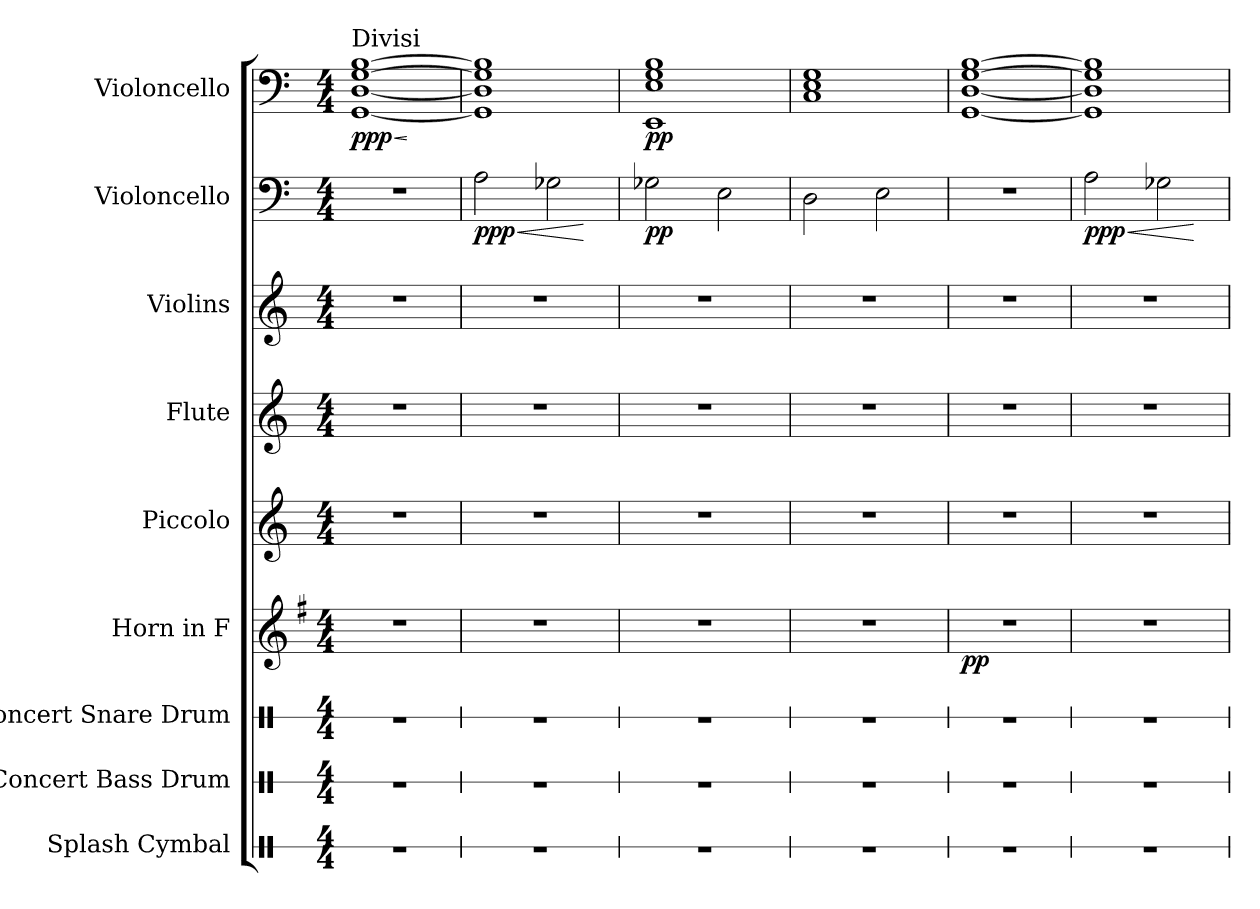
**kern	**kern	**kern	**kern	**dynam	**kern	**kern	**kern	**kern	**dynam	**kern	**dynam
*part9	*part8	*part7	*part6	*part6	*part5	*part4	*part3	*part2	*part2	*part1	*part1
*staff9	*staff8	*staff7	*staff6	*staff6	*staff5	*staff4	*staff3	*staff2	*staff2	*staff1	*staff1
*I"Splash Cymbal	*I"Concert Bass Drum	*I"Concert Snare Drum	*I"Horn in F	*	*I"Piccolo	*I"Flute	*I"Violins	*I"Violoncello	*	*I"Violoncello	*
*I'Sp. Cym.	*I'Con. BD	*I'Con. Sn.	*	*	*I'Picc.	*I'Fl.	*I'Vlns.	*I'Vc.	*	*I'Vc.	*
*stria1	*stria1	*stria1	*	*	*	*	*	*	*	*	*
*clefX	*clefX	*clefX	*clefG2	*	*clefG2	*clefG2	*clefG2	*clefF4	*	*clefF4	*
*	*	*	*ITrd4c7	*	*ITrd-7c-12	*	*	*	*	*	*
*k[]	*k[]	*k[]	*k[]	*	*k[]	*k[]	*k[]	*k[]	*	*k[]	*
*M4/4	*M4/4	*M4/4	*M4/4	*	*M4/4	*M4/4	*M4/4	*M4/4	*	*M4/4	*
*MM100	*MM100	*MM100	*MM100	*	*MM100	*MM100	*MM100	*MM100	*	*MM100	*
=1	=1	=1	=1	=1	=1	=1	=1	=1	=1	=1	=1
!	!	!	!	!	!	!	!	!	!	!LO:TX:a:t=Divisi	!
!	!	!	!	!	!	!	!	!	!	!	!LO:HP:b
!	!	!	!	!	!	!	!	!	!	!	!LO:DY:n=1:b
1r	1r	1r	1r	.	1r	1r	1r	1r	.	[1GG [1D [1G [1B	< ppp
.	.	.	.	.	.	.	.	.	.	.	[
=2	=2	=2	=2	=2	=2	=2	=2	=2	=2	=2	=2
!	!	!	!	!	!	!	!	!	!LO:HP:b	!	!
!	!	!	!	!	!	!	!	!	!LO:DY:n=1:b	!	!
1r	1r	1r	1r	.	1r	1r	1r	2A\	< ppp	1GG] 1D] 1G] 1B]	.
.	.	.	.	.	.	.	.	2G-X\	.	.	.
.	.	.	.	.	.	.	.	.	[	.	.
=3	=3	=3	=3	=3	=3	=3	=3	=3	=3	=3	=3
!	!	!	!	!	!	!	!	!	!LO:DY:b	!	!LO:DY:b
1r	1r	1r	1r	.	1r	1r	1r	2G-X\	pp	1EE 1E 1G 1B	pp
.	.	.	.	.	.	.	.	2E\	.	.	.
=4	=4	=4	=4	=4	=4	=4	=4	=4	=4	=4	=4
1r	1r	1r	1r	.	1r	1r	1r	2D\	.	1C 1E 1G	.
.	.	.	.	.	.	.	.	2E\	.	.	.
=5	=5	=5	=5	=5	=5	=5	=5	=5	=5	=5	=5
!	!	!	!	!LO:DY:b	!	!	!	!	!	!	!
1r	1r	1r	1r	pp	1r	1r	1r	1r	.	[1GG [1D [1G [1B	.
=6	=6	=6	=6	=6	=6	=6	=6	=6	=6	=6	=6
!	!	!	!	!	!	!	!	!	!LO:HP:b	!	!
!	!	!	!	!	!	!	!	!	!LO:DY:n=1:b	!	!
1r	1r	1r	1r	.	1r	1r	1r	2A\	< ppp	1GG] 1D] 1G] 1B]	.
.	.	.	.	.	.	.	.	2G-X\	.	.	.
.	.	.	.	.	.	.	.	.	[	.	.
=	=	=	=	=	=	=	=	=	=	=	=
*-	*-	*-	*-	*-	*-	*-	*-	*-	*-	*-	*-
